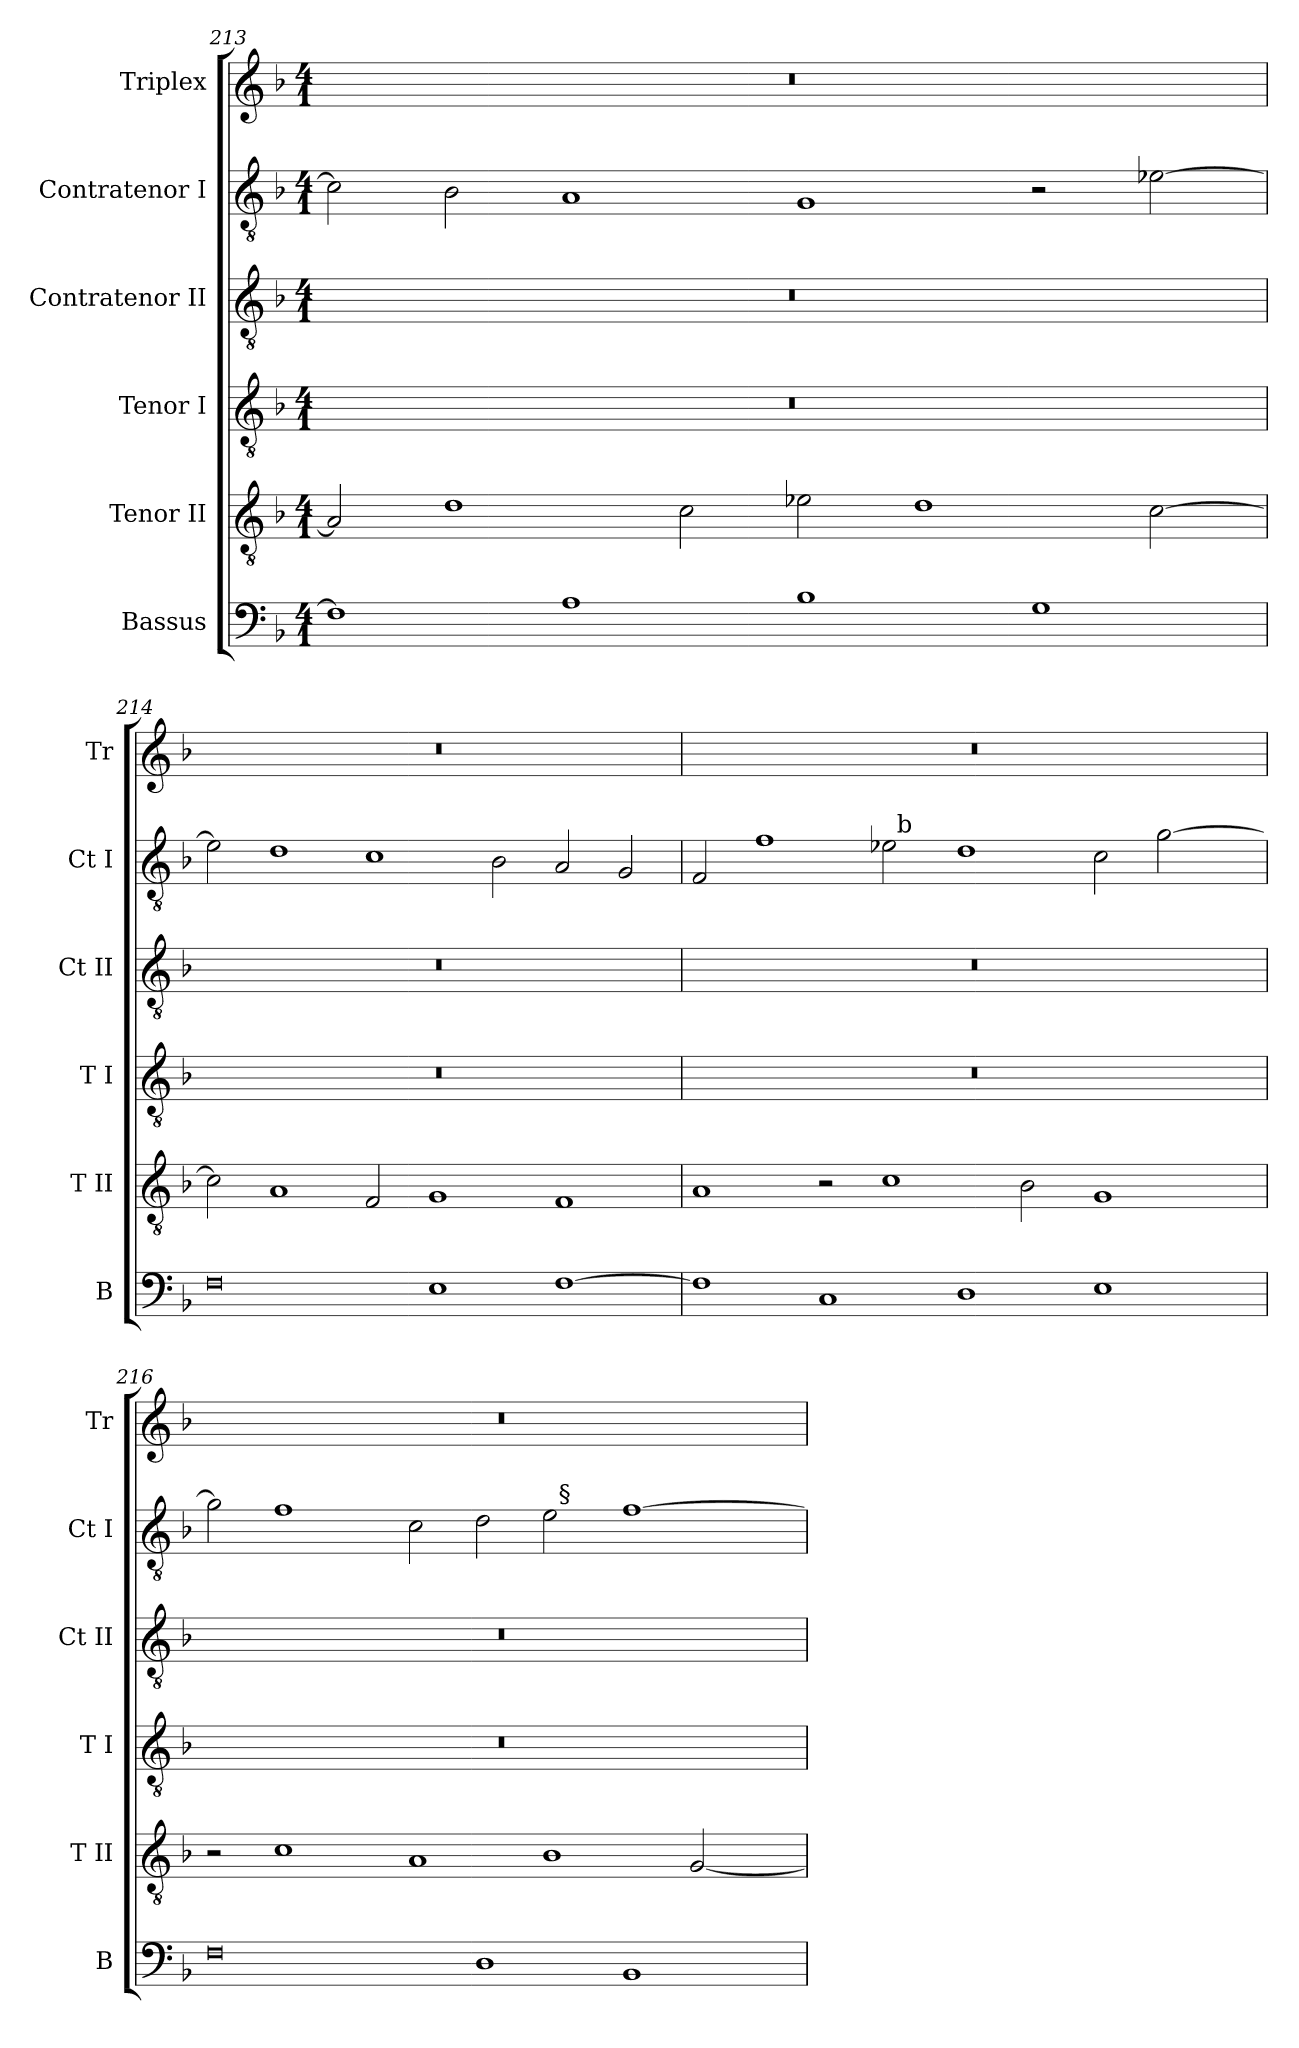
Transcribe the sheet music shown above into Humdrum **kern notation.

**kern	**kern	**kern	**kern	**kern	**kern
*part6	*part5	*part4	*part3	*part2	*part1
*staff6	*staff5	*staff4	*staff3	*staff2	*staff1
*I"Bassus	*I"Tenor II	*I"Tenor I	*I"Contratenor II	*I"Contratenor I	*I"Triplex
*I'B	*I'T II	*I'T I	*I'Ct II	*I'Ct I	*I'Tr
*clefF4	*clefGv2	*clefGv2	*clefGv2	*clefGv2	*clefG2
*	*ITrd7c12	*ITrd7c12	*ITrd7c12	*ITrd7c12	*
*k[b-]	*k[b-]	*k[b-]	*k[b-]	*k[b-]	*k[b-]
*F:	*F:	*F:	*F:	*F:	*F:
*M4/1	*M4/1	*M4/1	*M4/1	*M4/1	*M4/1
=213	=213	=213	=213	=213	=213
!	!	!LO:N:vis=1	!LO:N:vis=1	!	!LO:N:vis=1
1Fi]	2AAi/]	00r	00r	2Ci\]	00r
.	1Di	.	.	2BB-i\	.
1Ai	.	.	.	1AAi	.
.	2Ci\	.	.	.	.
1B-i	2E-Xi\	.	.	1GGi	.
.	1Di	.	.	.	.
1Gi	.	.	.	2r	.
.	[>2Ci\	.	.	[>2E-Xi\	.
!!LO:PB:g=z
=214	=214	=214	=214	=214	=214
!	!	!LO:N:vis=1	!LO:N:vis=1	!	!LO:N:vis=1
0Fi	2Ci\]	00r	00r	2E-i\]	00r
.	1AAi	.	.	1Di	.
.	2FFi/	.	.	1Ci	.
1Ei	1GGi	.	.	.	.
.	.	.	.	2BB-i\	.
[>1Fi	1FFi	.	.	2AAi/	.
.	.	.	.	2GGi/	.
=215	=215	=215	=215	=215	=215
!	!	!LO:N:vis=1	!LO:N:vis=1	!	!LO:N:vis=1
*	*	*	*	*^	*
1Fi]	1AAi	00r	00r	2FFi/	1ryy	00r
.	.	.	.	1Fi	.	.
1Ci	2r	.	.	.	2ryy	.
.	1Ci	.	.	2E-i\	32ryy	.
.	.	.	.	.	256ryy	.
!	!	!	!	!	!LO:TX:a:t=b	!
.	.	.	.	.	1ryy	.
1Di	.	.	.	1Di	.	.
.	2BB-i\	.	.	.	.	.
.	.	.	.	.	1ryy	.
1Ei	1GGi	.	.	2Ci\	.	.
.	.	.	.	[>2Gi\	.	.
.	.	.	.	.	4ryy	.
.	.	.	.	.	8ryy	.
.	.	.	.	.	16ryy	.
.	.	.	.	.	64..ryy	.
=216	=216	=216	=216	=216	=216	=216
!	!	!LO:N:vis=1	!LO:N:vis=1	!	!	!LO:N:vis=1
0Fi	2r	00r	00r	2Gi\]	1ryy	00r
.	1Ci	.	.	1Fi	.	.
.	.	.	.	.	1ryy	.
.	1AAi	.	.	2Ci\	.	.
1Di	.	.	.	2Di\	2ryy	.
.	1BB-i	.	.	2Ei\	32ryy	.
.	.	.	.	.	256ryy	.
!	!	!	!	!	!LO:TX:a:t=§	!
.	.	.	.	.	1ryy	.
1BB-i	.	.	.	[>1Fi	.	.
.	[<2GGi/	.	.	.	.	.
.	.	.	.	.	4ryy	.
.	.	.	.	.	8ryy	.
.	.	.	.	.	16ryy	.
.	.	.	.	.	64..ryy	.
*	*	*	*	*v	*v	*
=	=	=	=	=	=
*-	*-	*-	*-	*-	*-
